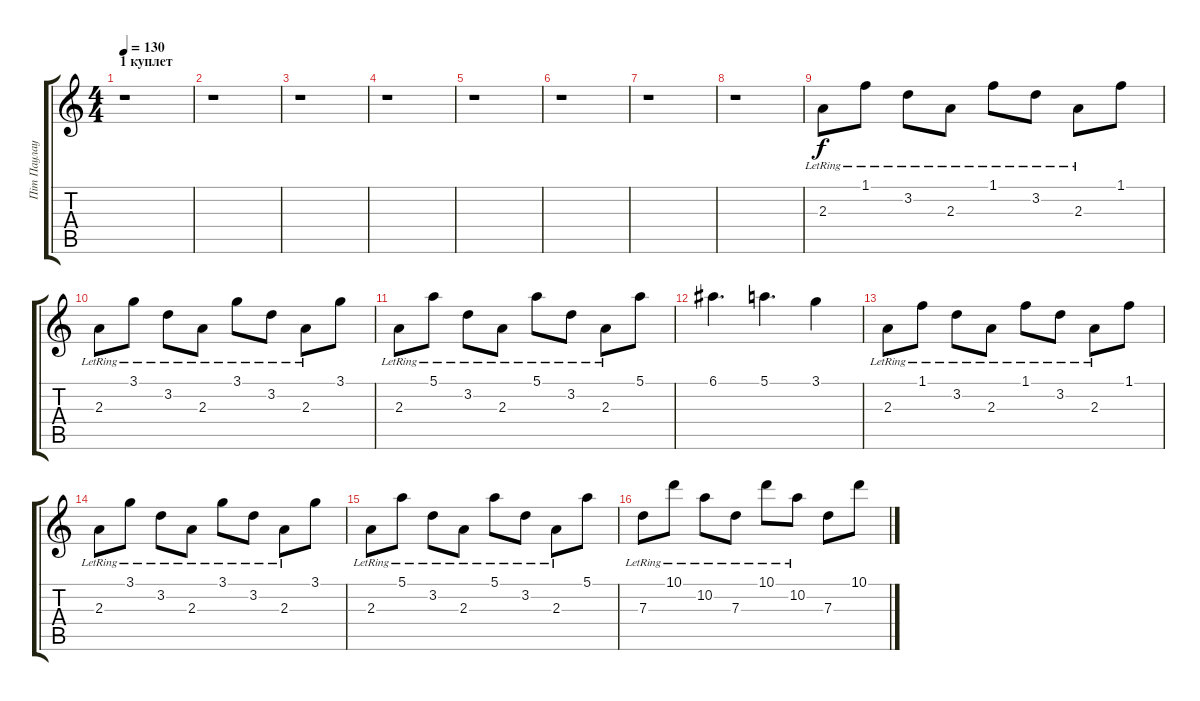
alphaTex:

\track ("Пiт Паулау" "Пiт Паулау") {instrument distortionguitar}
\staff {score tabs}
\tuning (E4 B3 G3 D3 A2 E2) {hide}
\ts (4 4)
\section ("" "1 куплет")
\tempo 130
\clef g2
\ks c
r.1{dy f} |
r.1 |
r.1 |
r.1 |
r.1 |
r.1 |
r.1 |
r.1 |
2.3{lr}.8 1.1{lr}.8 3.2{lr}.8 2.3{lr}.8 1.1{lr}.8 3.2{lr}.8 2.3{lr}.8 1.1.8 |
2.3{lr}.8 3.1{lr}.8 3.2{lr}.8 2.3{lr}.8 3.1{lr}.8 3.2{lr}.8 2.3{lr}.8 3.1.8 |
2.3{lr}.8 5.1{lr}.8 3.2{lr}.8 2.3{lr}.8 5.1{lr}.8 3.2{lr}.8 2.3{lr}.8 5.1.8 |
6.1.4{d} 5.1.4{d} 3.1.4 |
2.3{lr}.8 1.1{lr}.8 3.2{lr}.8 2.3{lr}.8 1.1{lr}.8 3.2{lr}.8 2.3{lr}.8 1.1.8 |
2.3{lr}.8 3.1{lr}.8 3.2{lr}.8 2.3{lr}.8 3.1{lr}.8 3.2{lr}.8 2.3{lr}.8 3.1.8 |
2.3{lr}.8 5.1{lr}.8 3.2{lr}.8 2.3{lr}.8 5.1{lr}.8 3.2{lr}.8 2.3{lr}.8 5.1.8 |
7.3{lr}.8 10.1{lr}.8 10.2{lr}.8 7.3{lr}.8 10.1{lr}.8 10.2{lr}.8 7.3.8 10.1.8
